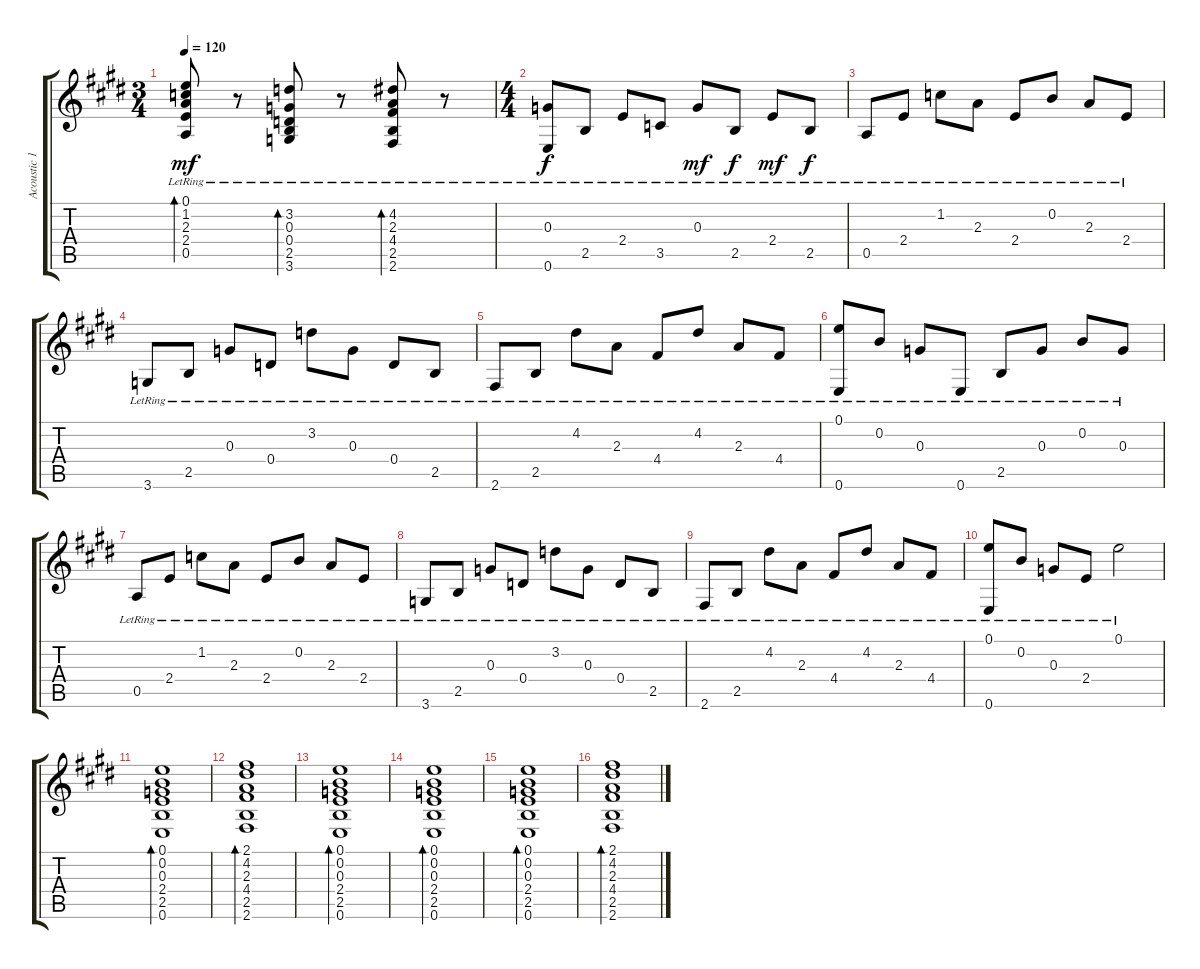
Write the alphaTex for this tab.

\track ("Acoustic 1" "Acoustic 1") {instrument acousticguitarsteel}
\staff {score tabs}
\tuning (E4 B3 G3 D3 A2 E2) {hide}
\ts (3 4)
\tempo 120
\clef g2
\ks e
(0.1{lr} 1.2{lr} 2.3{lr} 2.4 0.5{lr}).8{bd 60 dy mf} r.8 (3.2{lr} 0.3{lr} 0.4{lr} 2.5{lr} 3.6{lr}).8{bd 60} r.8 (4.2{lr} 2.3{lr} 4.4{lr} 2.5{lr} 2.6{lr}).8{bd 60} r.8 |
\ts (4 4)
(0.3{lr} 0.6{lr}).8{dy f} 2.5{lr}.8 2.4{lr}.8 3.5{lr}.8 0.3{lr}.8{dy mf} 2.5{lr}.8{dy f} 2.4{lr}.8{dy mf} 2.5{lr}.8{dy f} |
0.5{lr}.8 2.4{lr}.8 1.2{lr}.8 2.3{lr}.8 2.4{lr}.8 0.2{lr}.8 2.3{lr}.8 2.4{lr}.8 |
3.6{lr}.8 2.5{lr}.8 0.3{lr}.8 0.4{lr}.8 3.2{lr}.8 0.3{lr}.8 0.4{lr}.8 2.5{lr}.8 |
2.6{lr}.8 2.5{lr}.8 4.2{lr}.8 2.3{lr}.8 4.4{lr}.8 4.2{lr}.8 2.3{lr}.8 4.4{lr}.8 |
(0.1{lr} 0.6{lr}).8 0.2{lr}.8 0.3{lr}.8 0.6{lr}.8 2.5{lr}.8 0.3{lr}.8 0.2{lr}.8 0.3{lr}.8 |
0.5{lr}.8 2.4{lr}.8 1.2{lr}.8 2.3{lr}.8 2.4{lr}.8 0.2{lr}.8 2.3{lr}.8 2.4{lr}.8 |
3.6{lr}.8 2.5{lr}.8 0.3{lr}.8 0.4{lr}.8 3.2{lr}.8 0.3{lr}.8 0.4{lr}.8 2.5{lr}.8 |
2.6{lr}.8 2.5{lr}.8 4.2{lr}.8 2.3{lr}.8 4.4{lr}.8 4.2{lr}.8 2.3{lr}.8 4.4{lr}.8 |
(0.1{lr} 0.6{lr}).8 0.2{lr}.8 0.3{lr}.8 2.4{lr}.8 0.1{lr}.2 |
(0.1 0.2 0.3 2.4 2.5 0.6).1{bd 60} |
(2.1 4.2 2.3 4.4 2.5 2.6).1{bd 60} |
(0.1 0.2 0.3 2.4 2.5 0.6).1{bd 60} |
(0.1 0.2 0.3 2.4 2.5 0.6).1{bd 60} |
(0.1 0.2 0.3 2.4 2.5 0.6).1{bd 60} |
(2.1 4.2 2.3 4.4 2.5 2.6).1{bd 60}
